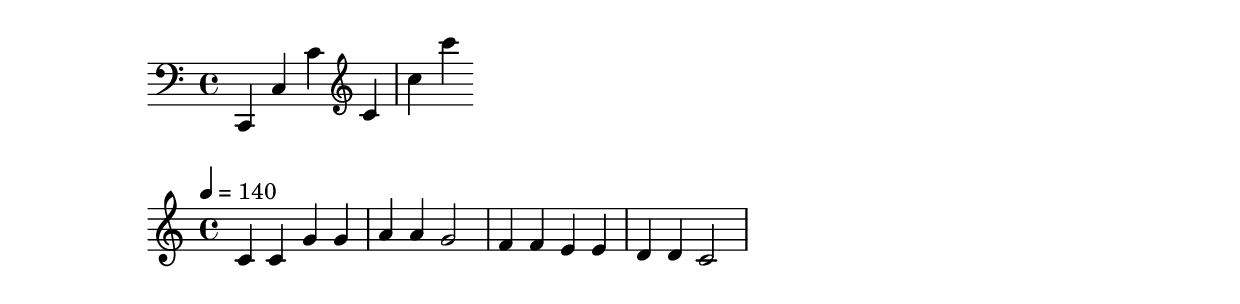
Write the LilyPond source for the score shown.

\version "2.18.2"

% ,/' decrease/increase the pitch by one octave (half/double the frequency)
% c' is known as ‘middle C’ - roughly the middle note on a piano
% These two curly ‘clef’ symbols set middle C either above or below the ‘staff’.
{
  \clef bass c, c c' \clef treble c' c'' c'''
}

\score {
  % Relative mode selects the nearest note relative to the previous note
  % (so you only need , and ' to jump more than four notes).
  \relative c' {
    % Set the speed (also affects MIDI output)
    \tempo 4 = 140

    % Add numbers 1, 2, 4 (default), 8, 16 etc after notes to adjust length
    % (note length applies to subsequent notes until you change it again).
    c c g' g a a g2
    
    % Music notation groups notes horizontally (over time) by ‘bars’ 
    % between the five horizontal lines (the ‘staff’).
    % Entering a ‘|’ asserts where you think this ‘bar line’ should be.    
    f4 f e e | d d c2 |
    
    % Exercise: complete the melody.
  }
  \layout {}
  \midi {}
}
